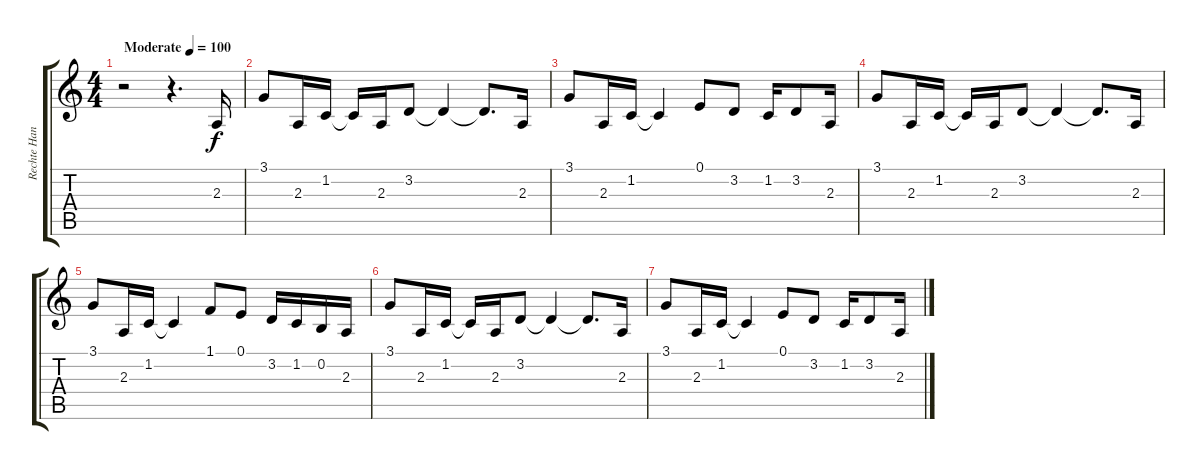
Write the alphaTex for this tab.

\track ("Rechte Hand" "Rechte Han") {instrument acousticgrandpiano}
\staff {score tabs}
\tuning (E4 B3 G3 D3 A2 E2) {hide}
\ts (4 4)
\tempo (100 "Moderate")
\clef g2
\ks c
r.2{dy f instrument acousticgrandpiano} r.4{d} 2.3.16 |
3.1.8 2.3.16 1.2.16 1.2{t}.16 2.3.16 3.2.8 3.2{t}.4 3.2{t}.8{d} 2.3.16 |
3.1.8 2.3.16 1.2.16 1.2{t}.4 0.1.8 3.2.8 1.2.16 3.2.8 2.3.16 |
3.1.8 2.3.16 1.2.16 1.2{t}.16 2.3.16 3.2.8 3.2{t}.4 3.2{t}.8{d} 2.3.16 |
3.1.8 2.3.16 1.2.16 1.2{t}.4 1.1.8 0.1.8 3.2.16 1.2.16 0.2.16 2.3.16 |
3.1.8 2.3.16 1.2.16 1.2{t}.16 2.3.16 3.2.8 3.2{t}.4 3.2{t}.8{d} 2.3.16 |
3.1.8 2.3.16 1.2.16 1.2{t}.4 0.1.8 3.2.8 1.2.16 3.2.8 2.3.16
